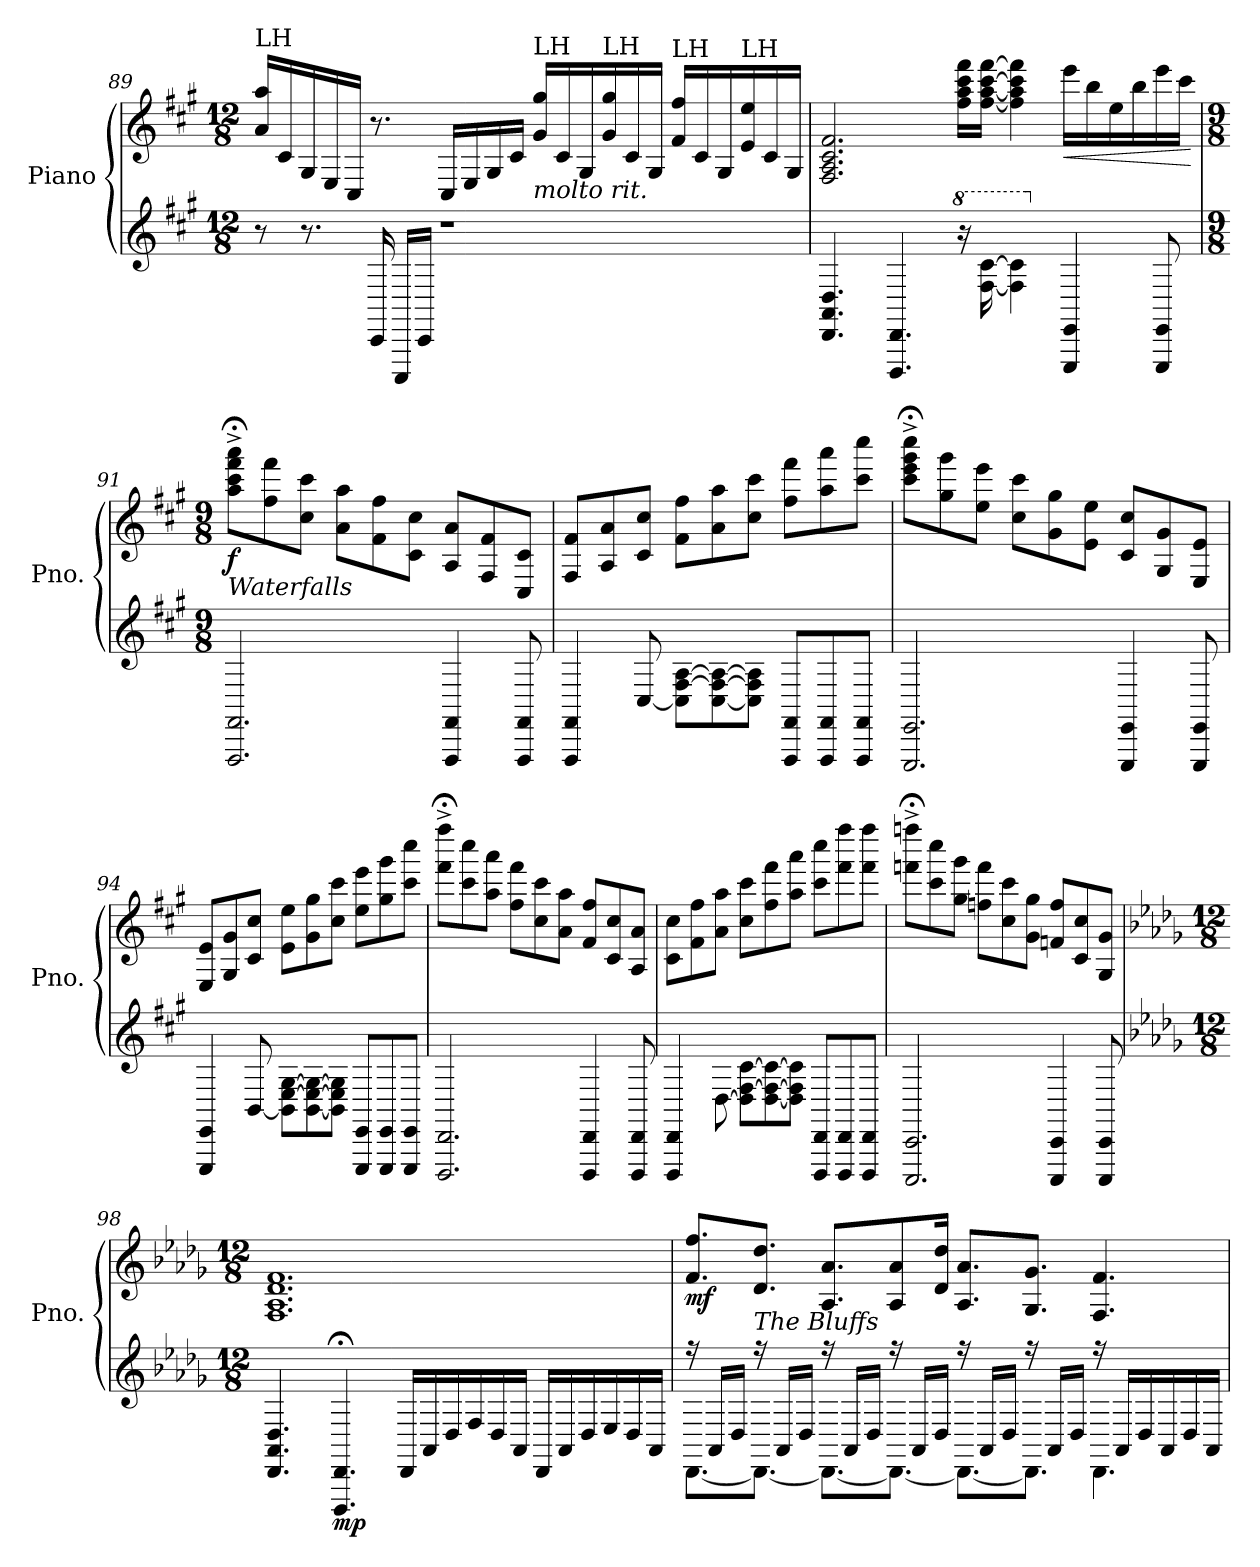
**kern	**kern	**dynam
*part1	*part1	*part1
*staff2	*staff1	*staff1/2
*I"Piano	*	*
*I'Pno.	*	*
!!LO:LB:g=z
*clefG2	*clefG2	*
*k[f#c#g#]	*k[f#c#g#]	*
*M12/8	*M12/8	*
=89	=89	=89
!	!LO:TX:a:t=LH	!
8r	16a/ 16aa/LL	.
.	16c#/	.
8.r	16G#/	.
.	16E/	.
.	16C#/JJ	.
16CC#/	8.r	.
16CCC#/LL	.	.
16CC#/JJ	.	.
1r	16C#/LL	.
.	16E/	.
.	16G#/	.
.	16c#/JJ	.
!	!LO:TX:b:i:t=molto rit.	!
!	!LO:TX:a:t=LH	!
.	16g#/ 16gg#/LL	.
.	16c#/	.
.	16G#/	.
!	!LO:TX:a:t=LH	!
.	16g#/ 16gg#/	.
.	16c#/	.
.	16G#/JJ	.
!	!LO:TX:a:t=LH	!
.	16f#/ 16ff#/LL	.
.	16c#/	.
.	16G#/	.
!	!LO:TX:a:t=LH	!
.	16e/ 16ee/	.
.	16c#/	.
.	16G#/JJ	.
=90	=90	=90
*	*MM158	*
4.DD/ 4.AA/ 4.D/	2.F#/ 2.A/ 2.c#/ 2.f#/	.
4.DDD/ 4.DD/	.	.
*8va	*	*
16r	16ff#\ 16aa\ 16ccc#\ 16fff#\LL	.
[16f#\ [16cc#\	[16ff#\ [16aa\ [16ccc#\ [16fff#\JJ	.
4f#\] 4cc#\]	4ff#\] 4aa\] 4ccc#\] 4fff#\]	.
*X8va	*	*
!	!	!LO:HP:b
4EEE/ 4EE/	16eee\LL	<
.	16bb\	.
.	16ee\	.
.	16bb\	.
8EEE/ 8EE/	16eee\	.
.	16ccc#\JJ	.
.	.	[
=91	=91	=91
*M9/8	*M9/8	*
!	!LO:TX:b:i:t=Waterfalls	!
!	!	!LO:DY:b
2.FFF#/ 2.FF#/	8aa\;<^ 8ccc#\;<^ 8fff#\;<^ 8aaa\;<^L	f
.	8ff#\ 8fff#\	.
.	8cc#\ 8ccc#\J	.
.	8a\ 8aa\L	.
.	8f#\ 8ff#\	.
.	8c#\ 8cc#\J	.
4FFF#/ 4FF#/	8A/ 8a/L	.
.	8F#/ 8f#/	.
8FFF#/ 8FF#/	8C#/ 8c#/J	.
!!LO:LB:g=z
=92	=92	=92
4FFF#/ 4FF#/	8F#/ 8f#/L	.
.	8A/ 8a/	.
[8C#/	8c#/ 8cc#/J	.
8C#\] [8F#\ [8A\L	8f#\ 8ff#\L	.
[8C#\ 8F#\_ 8A\_	8a\ 8aa\	.
8C#\] 8F#\] 8A\]J	8cc#\ 8ccc#\J	.
8FFF#/ 8FF#/L	8ff#\ 8fff#\L	.
8FFF#/ 8FF#/	8aa\ 8aaa\	.
8FFF#/ 8FF#/J	8ccc#\ 8cccc#\J	.
=93	=93	=93
2.EEE/ 2.EE/	8ccc#\;<^ 8eee\;<^ 8ggg#\;<^ 8cccc#\;<^L	.
.	8gg#\ 8ggg#\	.
.	8ee\ 8eee\J	.
.	8cc#\ 8ccc#\L	.
.	8g#\ 8gg#\	.
.	8e\ 8ee\J	.
4EEE/ 4EE/	8c#/ 8cc#/L	.
.	8G#/ 8g#/	.
8EEE/ 8EE/	8E/ 8e/J	.
=94	=94	=94
4EEE/ 4EE/	8E/ 8e/L	.
.	8G#/ 8g#/	.
[8BB/	8c#/ 8cc#/J	.
8BB\] [8E\ [8G#\L	8e\ 8ee\L	.
[8BB\ 8E\_ 8G#\_	8g#\ 8gg#\	.
8BB\] 8E\] 8G#\]J	8cc#\ 8ccc#\J	.
8EEE/ 8EE/L	8ee\ 8eee\L	.
8EEE/ 8EE/	8gg#\ 8ggg#\	.
8EEE/ 8EE/J	8ccc#\ 8cccc#\J	.
=95	=95	=95
2.DDD/ 2.DD/	8fff#\;<^ 8ffff#\;<^L	.
.	8ccc#\ 8cccc#\	.
.	8aa\ 8aaa\J	.
.	8ff#\ 8fff#\L	.
.	8cc#\ 8ccc#\	.
.	8a\ 8aa\J	.
4DDD/ 4DD/	8f#/ 8ff#/L	.
.	8c#/ 8cc#/	.
8DDD/ 8DD/	8A/ 8a/J	.
!!LO:PB:g=z
=96	=96	=96
4DDD/ 4DD/	8c#\ 8cc#\L	.
.	8f#\ 8ff#\	.
[8D\	8a\ 8aa\J	.
8D\] [8F#\ [8c#\L	8cc#\ 8ccc#\L	.
[8D\ 8F#\_ 8c#\_	8ff#\ 8fff#\	.
8D\] 8F#\] 8c#\]J	8aa\ 8aaa\J	.
8DDD/ 8DD/L	8ccc#\ 8cccc#\L	.
8DDD/ 8DD/	8fff#\ 8ffff#\	.
8DDD/ 8DD/J	8fff#\ 8ffff#\J	.
=97	=97	=97
2.CCC#/ 2.CC#/	8fffn\;<^ 8ffffn\;<^L	.
.	8ccc#\ 8cccc#\	.
.	8gg#\ 8ggg#\J	.
.	8ffn\ 8fff\L	.
.	8cc#\ 8ccc#\	.
.	8g#\ 8gg#\J	.
4CCC#/ 4CC#/	8fn/ 8ff/L	.
.	8c#/ 8cc#/	.
8CCC#/ 8CC#/	8G#/ 8g#/J	.
=98	=98	=98
*k[b-e-a-d-g-]	*k[b-e-a-d-g-]	*
*M12/8	*M12/8	*
*	*MM93	*
4.DD-/ 4.AA-/ 4.D-/	1.F 1.A- 1.d- 1.f	.
!	!	!LO:DY:b=2
4.DDD-/;< 4.DD-/;<	.	mp
16DD-/LL	.	.
16AA-/	.	.
16D-/	.	.
16F/	.	.
16D-/	.	.
16AA-/JJ	.	.
16DD-/LL	.	.
16AA-/	.	.
16D-/	.	.
16E-/	.	.
16D-/	.	.
16AA-/JJ	.	.
!!LO:LB:g=z
=99	=99	=99
*^	*	*
!	!	!	!LO:DY:b
16r	[8.DD-\L	8.f/ 8.ff/L	mf
16AA-/LL	.	.	.
16D-/JJ	.	.	.
!	!	!LO:TX:b:i:t=The Bluffs	!
16r	8.DD-\J_	8.d-/ 8.dd-/J	.
16AA-/LL	.	.	.
16D-/JJ	.	.	.
16r	8.DD-\L_	8.A-/ 8.a-/L	.
16AA-/LL	.	.	.
16D-/JJ	.	.	.
16r	8.DD-\J_	8A-/ 8a-/	.
16AA-/LL	.	.	.
16D-/JJ	.	16d-/ 16dd-/Jk	.
16r	8.DD-\L_	8.A-/ 8.a-/L	.
16AA-/LL	.	.	.
16D-/JJ	.	.	.
16r	8.DD-\J]	8.G-/ 8.g-/J	.
16AA-/LL	.	.	.
16D-/JJ	.	.	.
16r	4.DD-\	4.F/ 4.f/	.
16AA-/LL	.	.	.
16D-/	.	.	.
16AA-/	.	.	.
16D-/	.	.	.
16AA-/JJ	.	.	.
*v	*v	*	*
=	=	=
*-	*-	*-
